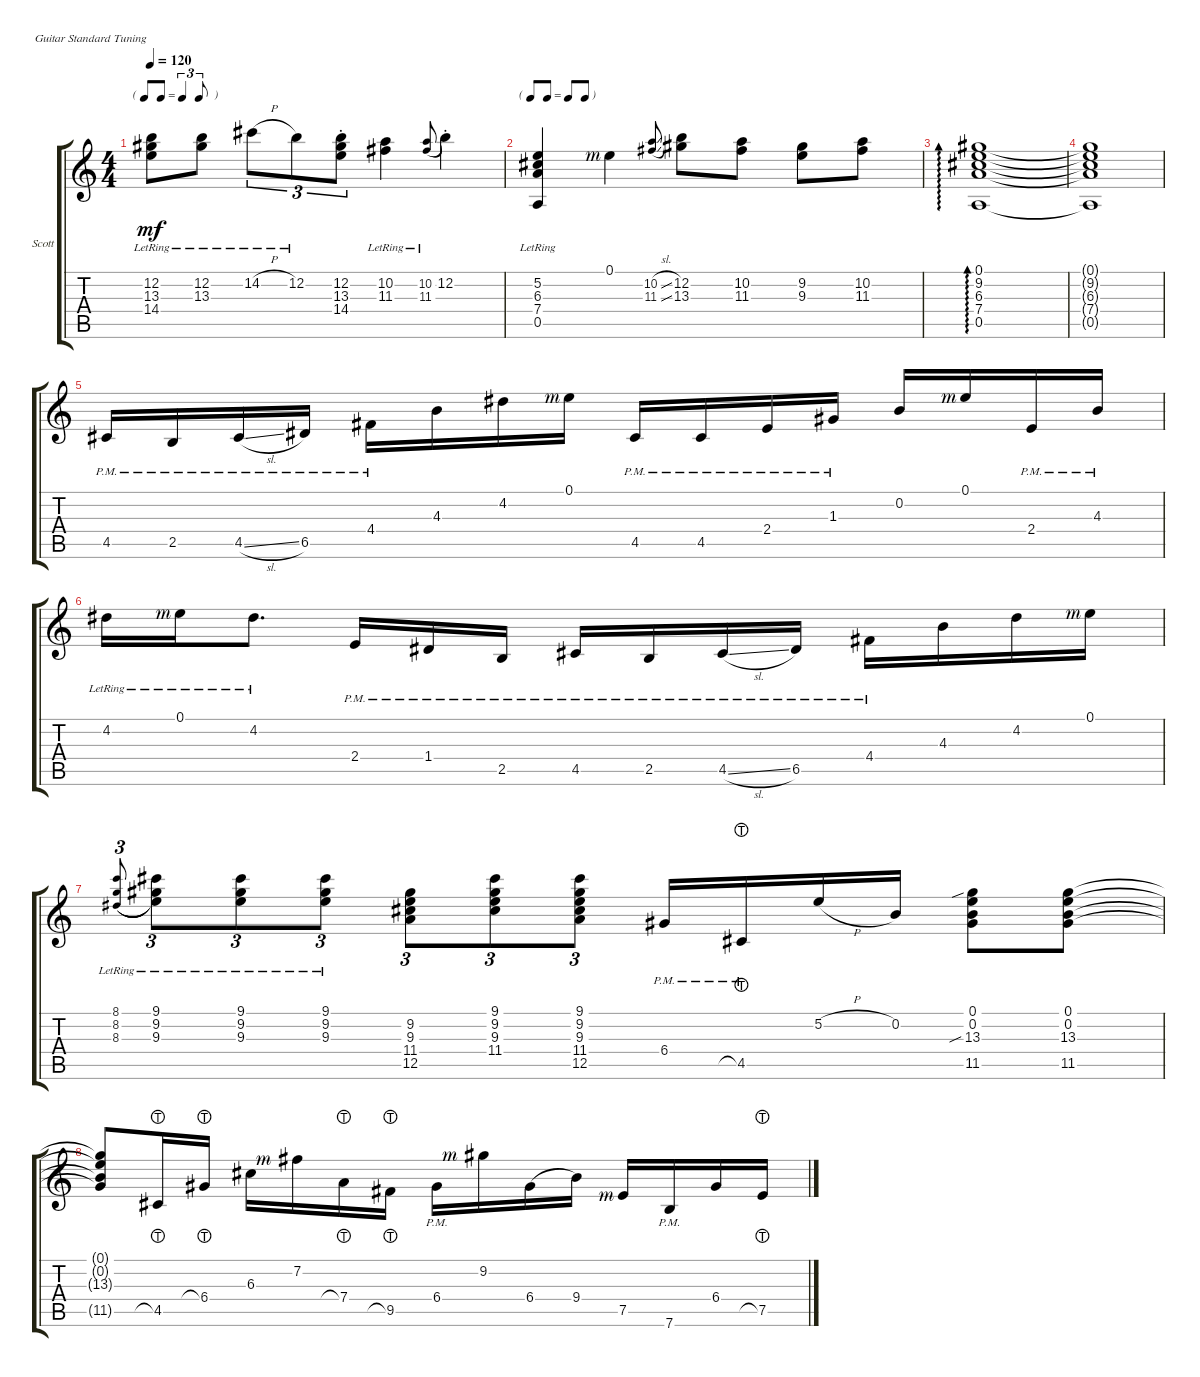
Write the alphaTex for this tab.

\defaultSystemsLayout 4
\bracketExtendMode groupsimilarinstruments
\firstSystemTrackNameOrientation horizontal
\otherSystemsTrackNameOrientation horizontal
\track ("Scott" "Scott") {instrument electricguitarclean}
\staff {score tabs}
\tuning (E4 B3 G3 D3 A2 E2)
\ts (4 4)
\tf triplet8th
\tempo 120
\clef g2
\ks c
(13.3{lr} 12.2{lr} 14.4{lr}).8{dy mf} (13.3{lr} 12.2{lr}).8 14.2{h lr}.8{tu (3 2)} 12.2{lr}.8{tu (3 2)} (13.3 14.4 12.2{st}).8{tu (3 2)} (11.3{lr} 10.2{lr}).4 (11.3{lr} 10.2{lr}).8{gr onbeat legatoorigin} 12.2{st}.4 |
\tf none
(0.5{lr} 7.4{lr} 6.3{lr} 5.2{lr}).4 0.1{rf 3}.4 (10.2{sl} 11.3{sl}).8{gr onbeat} (12.2 13.3).8 (10.2 11.3).8 (9.2 9.3).8 (10.2 11.3).8 |
(0.5 7.4 6.3 9.2 0.1).1{ad 0} |
(0.5{t} 7.4{t} 6.3{t} 9.2{t} 0.1{t}).1 |
4.5{pm}.16 2.5{pm}.16 4.5{sl pm}.16 6.5{pm}.16 4.4{pm}.16 4.3.16 4.2.16 0.1{rf 3}.16 4.5{pm}.16 4.5{pm}.16 2.4{pm}.16 1.3{pm}.16 0.2.16 0.1{rf 3}.16 2.4{pm}.16 4.3{pm}.16 |
4.2{lr}.16 0.1{lr rf 3}.16 4.2{lr}.8{d} 2.4{pm}.16 1.4{pm}.16 2.5{pm}.16 4.5{pm}.16 2.5{pm}.16 4.5{sl pm}.16 6.5{pm}.16 4.4{pm}.16 4.3.16 4.2.16 0.1{rf 3}.16 |
(8.1{lr} 8.2{lr} 8.3{lr}).8{tu (3 2) gr onbeat legatoorigin} (9.1{lr} 9.2 9.3).8{tu (3 2)} (9.1{lr} 9.2{lr} 9.3{lr}).8{tu (3 2)} (9.3{lr} 9.2{lr} 9.1{lr}).8{tu (3 2)} (9.3 9.2 12.5 11.4).8{tu (3 2)} (9.1 9.2 9.3 11.4).8{tu (3 2)} (9.3 9.2 9.1 11.4 12.5).8{tu (3 2)} 6.4{pm}.16 4.5{lht pm}.16 5.2{h}.16 0.2.16 (0.2 0.1 13.3{sib} 11.5).8 (0.2 0.1 11.5 13.3).8 |
(0.2{t} 0.1{t} 13.3{t} 11.5{t}).8 4.5{lht}.16 6.4{lht}.16 6.3.16 7.2{rf 3}.16 7.4{lht}.16 9.5{lht}.16 6.4{pm}.16 9.2{rf 3}.16 6.4.16{legatoorigin} 9.4.16 7.5{rf 3}.16 7.6{pm}.16 6.4.16 7.5{lht}.16
